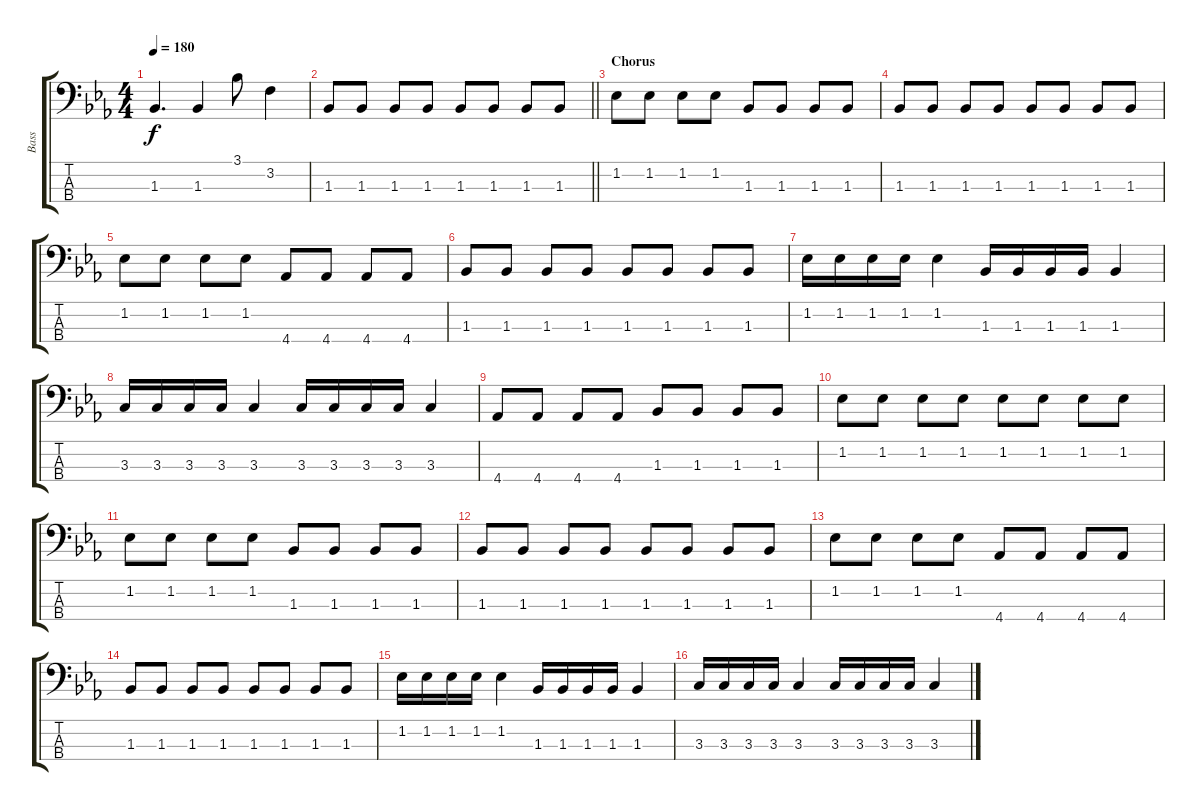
\track ("Bass" "Bass") {instrument electricbassfinger}
\staff {score tabs}
\tuning (G2 D2 A1 E1) {hide}
\ts (4 4)
\tempo 180
\clef f4
\ks eb
1.3.4{d dy f} 1.3.4 3.1.8 3.2.4 |
\barLineRight lightlight
1.3.8 1.3.8 1.3.8 1.3.8 1.3.8 1.3.8 1.3.8 1.3.8 |
\section ("" "Chorus")
1.2.8 1.2.8 1.2.8 1.2.8 1.3.8 1.3.8 1.3.8 1.3.8 |
1.3.8 1.3.8 1.3.8 1.3.8 1.3.8 1.3.8 1.3.8 1.3.8 |
1.2.8 1.2.8 1.2.8 1.2.8 4.4.8 4.4.8 4.4.8 4.4.8 |
1.3.8 1.3.8 1.3.8 1.3.8 1.3.8 1.3.8 1.3.8 1.3.8 |
1.2.16 1.2.16 1.2.16 1.2.16 1.2.4 1.3.16 1.3.16 1.3.16 1.3.16 1.3.4 |
3.3.16 3.3.16 3.3.16 3.3.16 3.3.4 3.3.16 3.3.16 3.3.16 3.3.16 3.3.4 |
4.4.8 4.4.8 4.4.8 4.4.8 1.3.8 1.3.8 1.3.8 1.3.8 |
1.2.8 1.2.8 1.2.8 1.2.8 1.2.8 1.2.8 1.2.8 1.2.8 |
1.2.8 1.2.8 1.2.8 1.2.8 1.3.8 1.3.8 1.3.8 1.3.8 |
1.3.8 1.3.8 1.3.8 1.3.8 1.3.8 1.3.8 1.3.8 1.3.8 |
1.2.8 1.2.8 1.2.8 1.2.8 4.4.8 4.4.8 4.4.8 4.4.8 |
1.3.8 1.3.8 1.3.8 1.3.8 1.3.8 1.3.8 1.3.8 1.3.8 |
1.2.16 1.2.16 1.2.16 1.2.16 1.2.4 1.3.16 1.3.16 1.3.16 1.3.16 1.3.4 |
3.3.16 3.3.16 3.3.16 3.3.16 3.3.4 3.3.16 3.3.16 3.3.16 3.3.16 3.3.4
